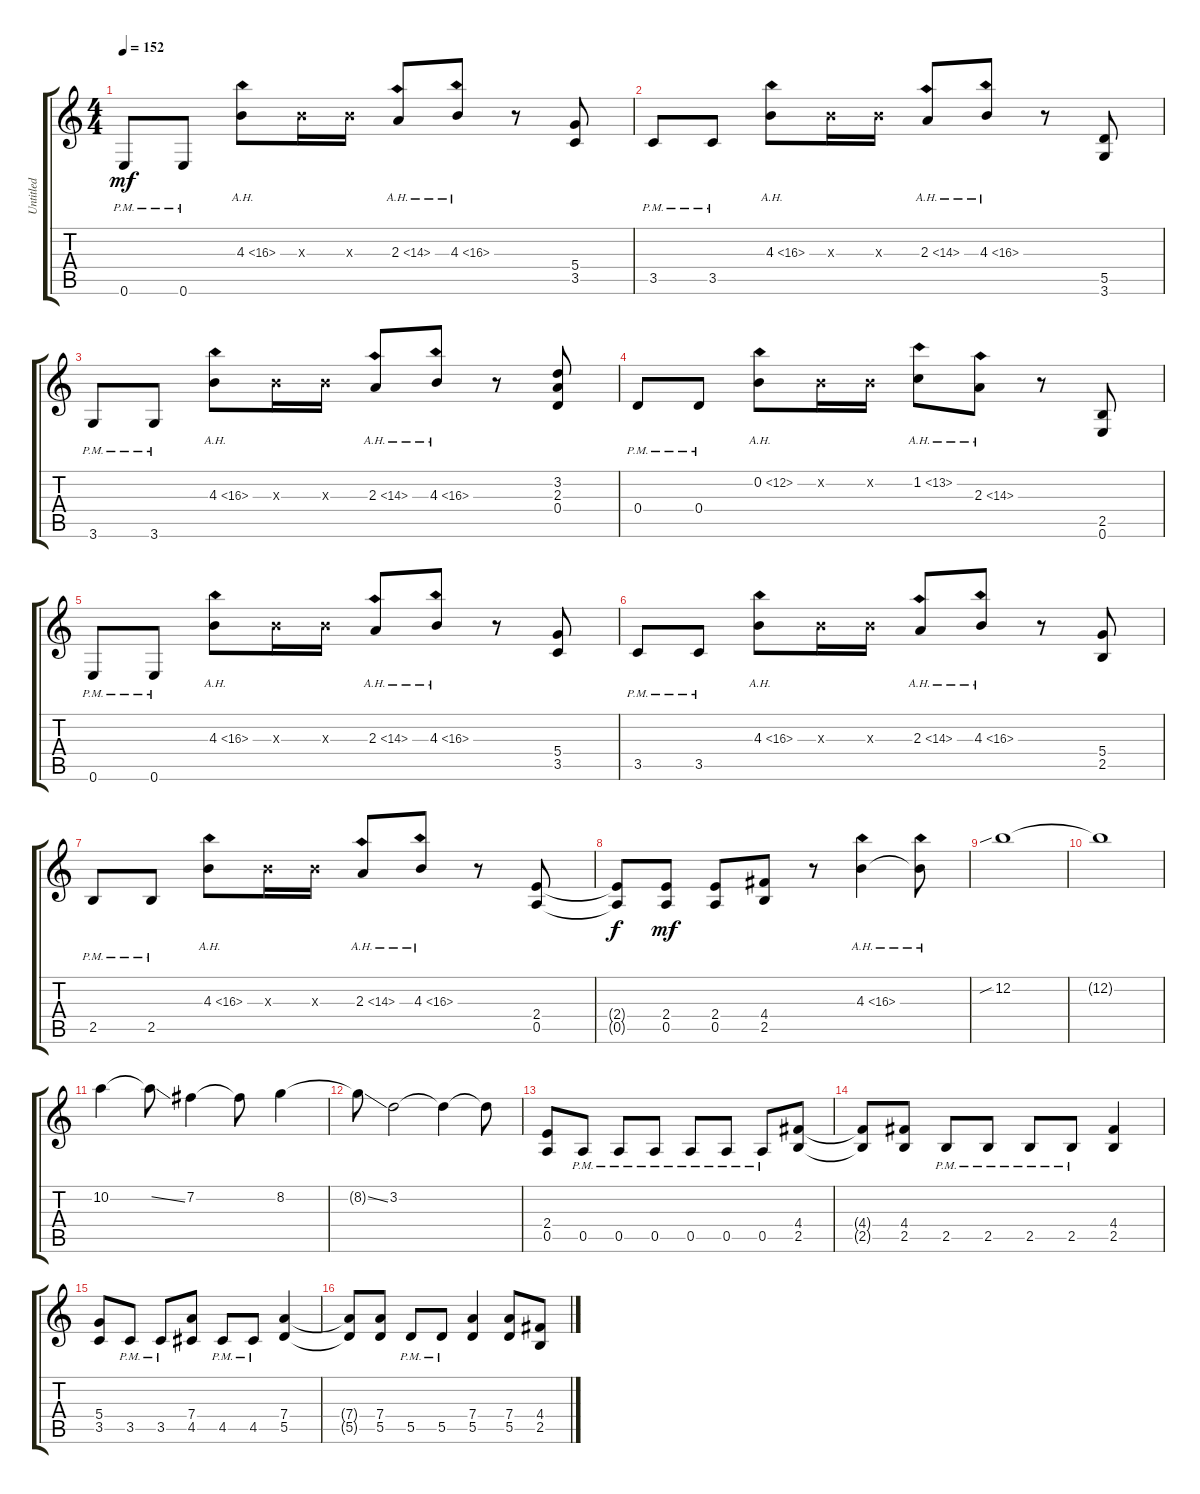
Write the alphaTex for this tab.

\track ("Untitled" "Untitled") {instrument distortionguitar}
\staff {score tabs}
\tuning (E4 B3 G3 D3 A2 E2) {hide}
\ts (4 4)
\tempo 152
\clef g2
\ks c
0.6{pm}.8{dy mf} 0.6{pm}.8 4.3{ah 12}.8 4.3{x}.16 4.3{x}.16 2.3{ah 12}.8 4.3{ah 12}.8 r.8 (5.4 3.5).8 |
3.5{pm}.8 3.5{pm}.8 4.3{ah 12}.8 4.3{x}.16 4.3{x}.16 2.3{ah 12}.8 4.3{ah 12}.8 r.8 (5.5 3.6).8 |
3.6{pm}.8 3.6{pm}.8 4.3{ah 12}.8 4.3{x}.16 4.3{x}.16 2.3{ah 12}.8 4.3{ah 12}.8 r.8 (3.2 2.3 0.4).8 |
0.4{pm}.8 0.4{pm}.8 0.2{ah 12}.8 0.2{x}.16 0.2{x}.16 1.2{ah 12}.8 2.3{ah 12}.8 r.8 (2.5 0.6).8 |
0.6{pm}.8 0.6{pm}.8 4.3{ah 12}.8 4.3{x}.16 4.3{x}.16 2.3{ah 12}.8 4.3{ah 12}.8 r.8 (5.4 3.5).8 |
3.5{pm}.8 3.5{pm}.8 4.3{ah 12}.8 4.3{x}.16 4.3{x}.16 2.3{ah 12}.8 4.3{ah 12}.8 r.8 (5.4 2.5).8 |
2.5{pm}.8 2.5{pm}.8 4.3{ah 12}.8 4.3{x}.16 4.3{x}.16 2.3{ah 12}.8 4.3{ah 12}.8 r.8 (2.4 0.5).8 |
(2.4{t} 0.5{t}).8{dy f} (2.4 0.5).8{dy mf} (2.4 0.5).8 (4.4 2.5).8 r.8 4.3{ah 12}.4 4.3{ah 12 t}.8 |
12.2{sib}.1 |
12.2{t}.1 |
10.2.4 10.2{ss t}.8 7.2.4 7.2{t}.8 8.2.4 |
8.2{ss t}.8 3.2.2 3.2{t}.4 3.2{t}.8 |
(2.4 0.5).8 0.5{pm}.8 0.5{pm}.8 0.5{pm}.8 0.5{pm}.8 0.5{pm}.8 0.5{pm}.8 (4.4 2.5).8 |
(4.4{t} 2.5{t}).8 (4.4 2.5).8 2.5{pm}.8 2.5{pm}.8 2.5{pm}.8 2.5{pm}.8 (4.4 2.5).4 |
(5.4 3.5).8 3.5{pm}.8 3.5{pm}.8 (7.4 4.5).8 4.5{pm}.8 4.5{pm}.8 (7.4 5.5).4 |
(7.4{t} 5.5{t}).8 (7.4 5.5).8 5.5{pm}.8 5.5{pm}.8 (7.4 5.5).4 (7.4 5.5).8 (4.4 2.5).8
